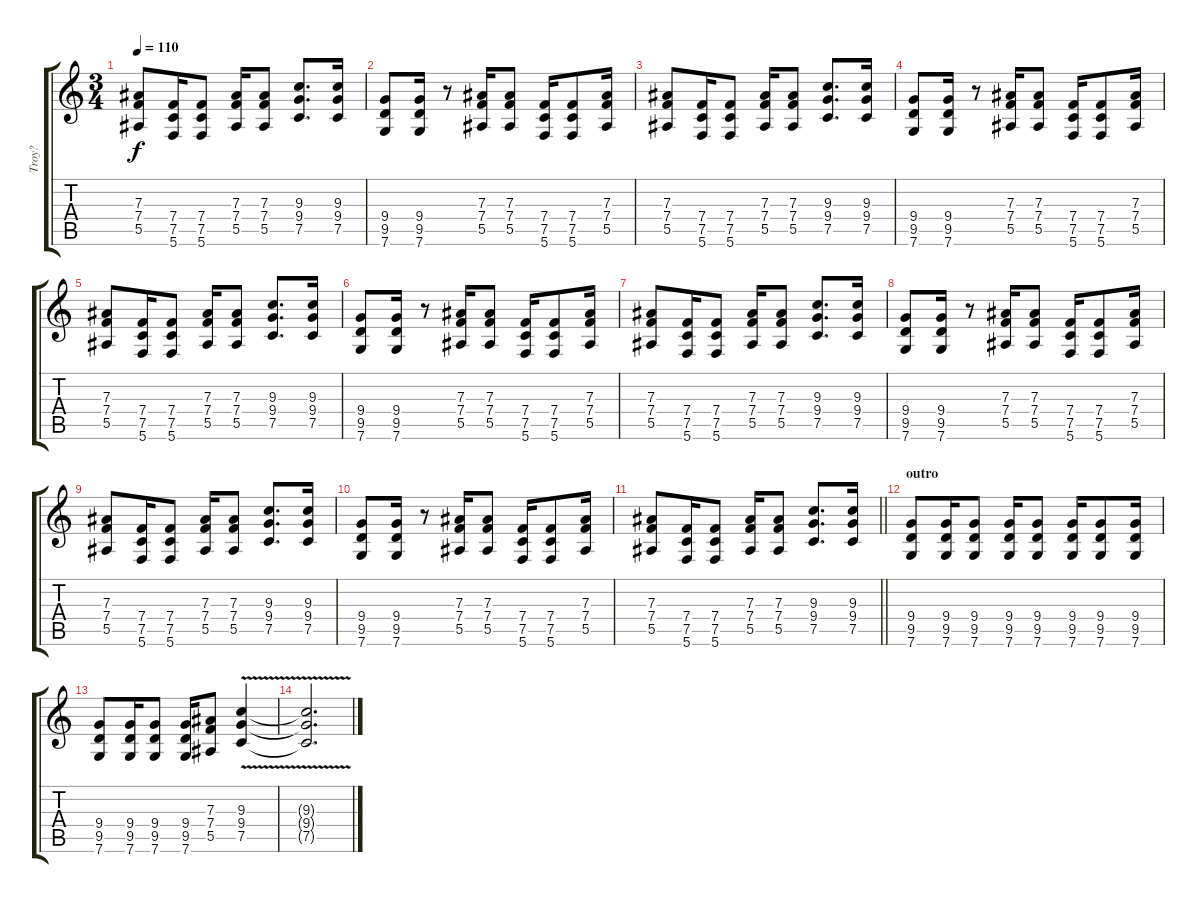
\track ("Troy?" "Troy?") {instrument overdrivenguitar}
\staff {score tabs}
\tuning (C4 G3 Eb3 Bb2 F2 C2) {hide}
\ts (3 4)
\tempo 110
\clef g2
\ks c
(7.3 7.4 5.5).8{dy f} (7.4 7.5 5.6).16 (7.4 7.5 5.6).8 (7.3 7.4 5.5).16 (7.3 7.4 5.5).8 (9.3 9.4 7.5).8{d} (9.3 9.4 7.5).16 |
(9.4 9.5 7.6).8 (9.4 9.5 7.6).16 r.8 (7.3 7.4 5.5).16 (7.3 7.4 5.5).8 (7.4 7.5 5.6).16 (7.4 7.5 5.6).8 (7.3 7.4 5.5).16 |
(7.3 7.4 5.5).8 (7.4 7.5 5.6).16 (7.4 7.5 5.6).8 (7.3 7.4 5.5).16 (7.3 7.4 5.5).8 (9.3 9.4 7.5).8{d} (9.3 9.4 7.5).16 |
(9.4 9.5 7.6).8 (9.4 9.5 7.6).16 r.8 (7.3 7.4 5.5).16 (7.3 7.4 5.5).8 (7.4 7.5 5.6).16 (7.4 7.5 5.6).8 (7.3 7.4 5.5).16 |
(7.3 7.4 5.5).8 (7.4 7.5 5.6).16 (7.4 7.5 5.6).8 (7.3 7.4 5.5).16 (7.3 7.4 5.5).8 (9.3 9.4 7.5).8{d} (9.3 9.4 7.5).16 |
(9.4 9.5 7.6).8 (9.4 9.5 7.6).16 r.8 (7.3 7.4 5.5).16 (7.3 7.4 5.5).8 (7.4 7.5 5.6).16 (7.4 7.5 5.6).8 (7.3 7.4 5.5).16 |
(7.3 7.4 5.5).8 (7.4 7.5 5.6).16 (7.4 7.5 5.6).8 (7.3 7.4 5.5).16 (7.3 7.4 5.5).8 (9.3 9.4 7.5).8{d} (9.3 9.4 7.5).16 |
(9.4 9.5 7.6).8 (9.4 9.5 7.6).16 r.8 (7.3 7.4 5.5).16 (7.3 7.4 5.5).8 (7.4 7.5 5.6).16 (7.4 7.5 5.6).8 (7.3 7.4 5.5).16 |
(7.3 7.4 5.5).8 (7.4 7.5 5.6).16 (7.4 7.5 5.6).8 (7.3 7.4 5.5).16 (7.3 7.4 5.5).8 (9.3 9.4 7.5).8{d} (9.3 9.4 7.5).16 |
(9.4 9.5 7.6).8 (9.4 9.5 7.6).16 r.8 (7.3 7.4 5.5).16 (7.3 7.4 5.5).8 (7.4 7.5 5.6).16 (7.4 7.5 5.6).8 (7.3 7.4 5.5).16 |
\barLineRight lightlight
(7.3 7.4 5.5).8 (7.4 7.5 5.6).16 (7.4 7.5 5.6).8 (7.3 7.4 5.5).16 (7.3 7.4 5.5).8 (9.3 9.4 7.5).8{d} (9.3 9.4 7.5).16 |
\section ("" "outro")
(9.4 9.5 7.6).8 (9.4 9.5 7.6).16 (9.4 9.5 7.6).8 (9.4 9.5 7.6).16 (9.4 9.5 7.6).8 (9.4 9.5 7.6).16 (9.4 9.5 7.6).8 (9.4 9.5 7.6).16 |
(9.4 9.5 7.6).8 (9.4 9.5 7.6).16 (9.4 9.5 7.6).8 (9.4 9.5 7.6).16 (7.3 7.4 5.5).8 (9.3{v} 9.4{v} 7.5{v}).4 |
(9.3{t} 9.4{t} 7.5{t}).2{d}
